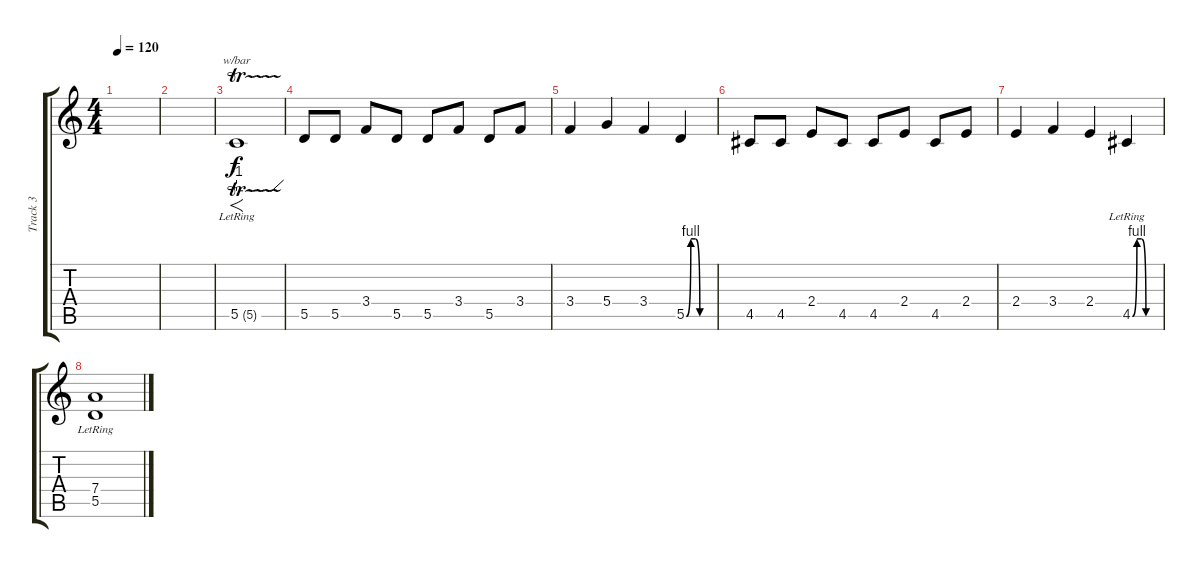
\track ("Track 3" "Track 3") {instrument overdrivenguitar}
\staff {score tabs}
\tuning (E4 B3 G3 D3 A2 E2) {hide}
\ts (4 4)
\tempo 120
\clef g2
\ks c
|
|
5.5{tr (5 16) lr}.1{f tbe (custom default 0 -4 45 -4 60 0)} |
5.5.8 5.5.8 3.4.8 5.5.8 5.5.8 3.4.8 5.5.8 3.4.8 |
3.4.4 5.4.4 3.4.4 5.5{be (custom 0 0 10 4 20 4 30 0 60 0)}.4 |
4.5.8 4.5.8 2.4.8 4.5.8 4.5.8 2.4.8 4.5.8 2.4.8 |
2.4.4 3.4.4 2.4.4 4.5{be (custom 0 0 10 4 20 4 30 0 60 0) lr}.4 |
(7.4{lr} 5.5).1
